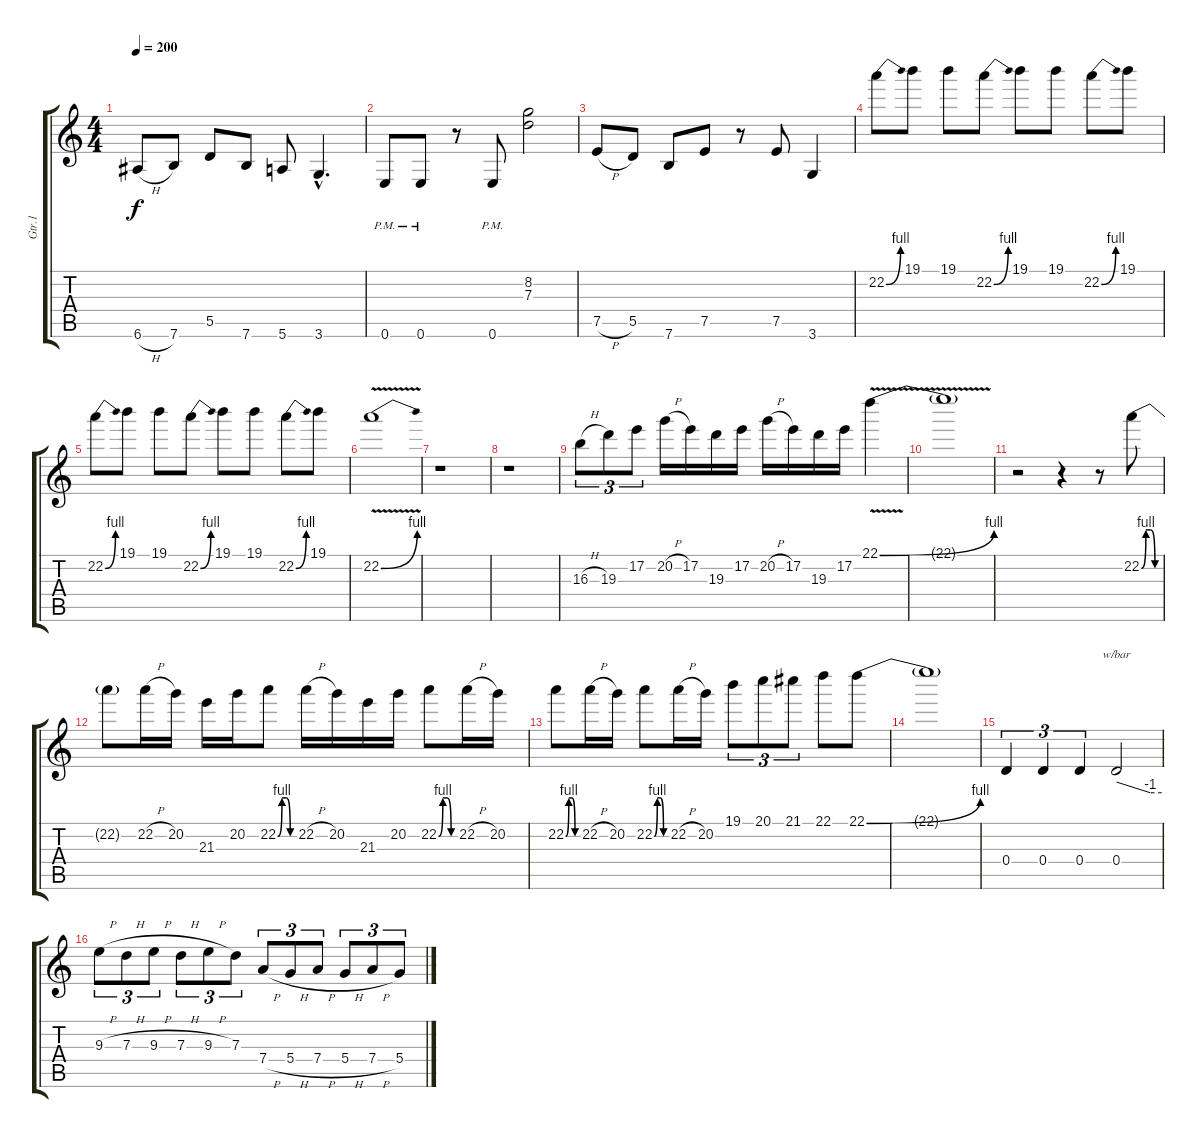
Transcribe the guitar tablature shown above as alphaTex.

\track ("Gtr.1" "Gtr.1") {instrument distortionguitar}
\staff {score tabs}
\tuning (E4 B3 G3 D3 A2 E2) {hide}
\ts (4 4)
\tempo 200
\clef g2
\ks c
6.6{h}.8{dy f} 7.6.8 5.5.8 7.6.8 5.6.8 3.6{hac}.4{d} |
0.6{pm}.8 0.6{pm}.8 r.8 0.6{pm}.8 (8.2 7.3).2 |
7.5{h}.8 5.5.8 7.6.8 7.5.8 r.8 7.5.8 3.6.4 |
22.2{be (bend 0 0 60 4)}.8 19.1.8 19.1.8 22.2{be (bend 0 0 60 4)}.8 19.1.8 19.1.8 22.2{be (bend 0 0 60 4)}.8 19.1.8 |
22.2{be (bend 0 0 60 4)}.8 19.1.8 19.1.8 22.2{be (bend 0 0 60 4)}.8 19.1.8 19.1.8 22.2{be (bend 0 0 60 4)}.8 19.1.8 |
22.2{be (bend 0 0 60 4) v}.1 |
r.1 |
r.1 |
16.3{h}.8{tu (3 2)} 19.3.8{tu (3 2)} 17.2.8{tu (3 2)} 20.2{h}.16 17.2.16 19.3.16 17.2.16 20.2{h}.16 17.2.16 19.3.16 17.2.16 22.1{be (bend 0 0 60 4) v}.4 |
22.1{t}.1 |
r.2 r.4 r.8 22.2{be (custom 0 0 15 4 30 4 45 0 60 0)}.8 |
22.2{t}.8 22.2{h}.16 20.2.16 21.3.16 20.2.16 22.2{be (custom 0 0 15 4 30 4 45 0 60 0)}.8 22.2{h}.16 20.2.16 21.3.16 20.2.16 22.2{be (custom 0 0 15 4 30 4 45 0 60 0)}.8 22.2{h}.16 20.2.16 |
22.2{be (custom 0 0 15 4 30 4 45 0 60 0)}.8 22.2{h}.16 20.2.16 22.2{be (custom 0 0 15 4 30 4 45 0 60 0)}.8 22.2{h}.16 20.2.16 19.1.8{tu (3 2)} 20.1.8{tu (3 2)} 21.1.8{tu (3 2)} 22.1.8 22.1{be (bend 0 0 60 4)}.8 |
22.1{t}.1 |
0.4.4{tu (3 2)} 0.4.4{tu (3 2)} 0.4.4{tu (3 2)} 0.4.2{tbe (custom default 0 0 45 -4 60 -4)} |
9.3{h}.8{tu (3 2)} 7.3{h}.8{tu (3 2)} 9.3{h}.8{tu (3 2)} 7.3{h}.8{tu (3 2)} 9.3{h}.8{tu (3 2)} 7.3.8{tu (3 2)} 7.4{h}.8{tu (3 2)} 5.4{h}.8{tu (3 2)} 7.4{h}.8{tu (3 2)} 5.4{h}.8{tu (3 2)} 7.4{h}.8{tu (3 2)} 5.4.8{tu (3 2)}
